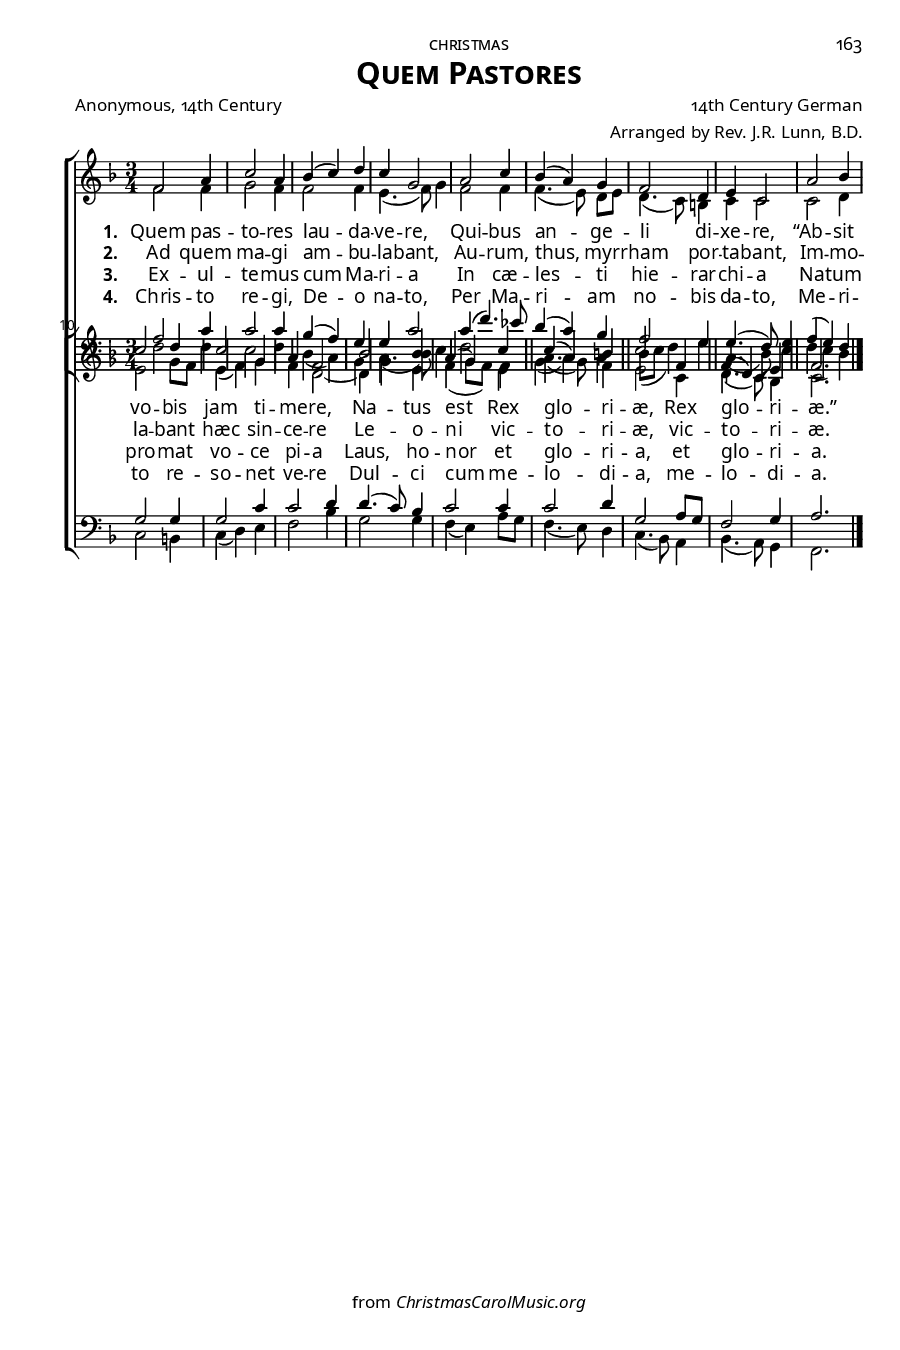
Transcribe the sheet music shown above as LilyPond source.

\version "2.14.2"
\include "util.ly"
\header {
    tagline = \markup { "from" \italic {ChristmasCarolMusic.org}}

    title = \markup{\override #'(font-name . "Garamond Premier Pro Semibold"){ \abs-fontsize #15 \smallCapsOldStyle"Quem Pastores"}}
    poet = \markup\oldStyleNum"Anonymous, 14th Century"
    composer = \markup\oldStyleNum"14th Century German"
    arranger = \markup\oldStyleNum"Arranged by Rev. J.R. Lunn, B.D."
  }
\paper {
  print-all-headers = ##f
  paper-height = 9\in
  paper-width = 6\in
  indent = 0\in
  %system-system-spacing = #'((basic-distance . 10) (padding . 0))
  system-system-spacing =
    #'((basic-distance . 0)
       (minimum-distance . 0)
       (padding . -15)
       (stretchability . 100))
  score-markup-spacing =
    #'((basic-distance . 0)
       (minimum-distance . 0)
       (padding . 0)
       (stretchability . 0))
  ragged-last-bottom = ##t
  ragged-bottom = ##f
  two-sided = ##t
  inner-margin = 0.5\in
  outer-margin = 0.25\in
  top-margin = 0.25\in
  bottom-margin = 0.25\in
  first-page-number = #163
  print-first-page-number = ##t
  headerLine = \markup{\override #'(font-name . "Garamond Premier Pro") \smallCapsOldStyle"christmas"}
  oddHeaderMarkup = \markup\fill-line{
     \override #'(font-name . "Garamond Premier Pro")\abs-fontsize #8.5
     \combine 
        \fill-line{"" \on-the-fly #print-page-number-check-first
        \oldStylePageNum""
        }
        \fill-line{\headerLine}
  }
  evenHeaderMarkup = \markup {
     \override #'(font-name . "Garamond Premier Pro")\abs-fontsize #8.5
     \combine
        \on-the-fly #print-page-number-check-first
        \oldStylePageNum""
        \fill-line{\headerLine}
  }
}
#(set-global-staff-size 15) \paper{ #(define fonts (make-pango-font-tree "GoudyOlSt BT" "Garamond Premier Pro" "Garamond Premier Pro" (/ 15 20))) }
global = {
  \key f \major
  \time 3/4
  \autoBeamOff
  \override DynamicLineSpanner #'staff-padding = #0.0
  \override DynamicLineSpanner #'Y-extent = #'(-1 . 1)
}

sopMusic = \relative c' {
  f2 a4 |
  c2 a4 |
  bes( c) d |
  c g2 |
  a2 c4 |
  
  bes( a) g |
  f2 d4 |
  e4 c2 |
  a'2 bes4 |
  c2 d4 |
  
  c2 g4 |
  a4 f2 |
  bes2 bes4 |
  a( g) c |
  c( a) b |
  c2 f,4 |
  f( d) e |
  f2. \bar "|."
}
sopWords = \lyricmode {
  
}

altoMusic = \relative c' {
  f2 f4 |
  g2 f4 |
  f2 f4 |
  e4.( f8) g4 |
  f2 f4 f4.( e8) d[ e] |
  
  d4.( c8) b4 |
  c4 c2 |
  c2 d4 |
  e2 g8[ f] |
  e4( f) g |
  f4 d2~ |
  
  d4 g e |
  f( g8[ f]) e4 |
  a4.( g8) f4 |
  e2 c4 |
  d4.( c8) bes4 |
  c2. \bar "|."
}
altoWords = \lyricmode {
  \dropLyricsIX
  \set stanza = #"1. "
  Quem pas -- to -- res lau -- da -- ve -- re,
  Qui -- bus an -- ge -- li di -- xe -- re,
  “Ab -- sit vo -- bis jam ti -- me -- 
  re,
  Na -- \unset associatedVoice
  tus est Rex glo -- ri -- æ,
  Rex glo -- ri -- æ.”
}
altoWordsII = \lyricmode {
  \dropLyricsIX
%\markup\italic
  \set stanza = #"2. "
  Ad quem ma -- gi am -- bu -- la -- bant,
  Au -- rum, thus, myr -- rham por -- ta -- bant,
  Im -- mo -- la -- bant hæc sin -- ce -- 
  re
  Le -- \unset associatedVoice
  o -- ni vic -- to -- ri -- æ,
  vic -- to -- ri -- æ.
}
altoWordsIII = \lyricmode {
  \dropLyricsIX
  \set stanza = #"3. "
  Ex -- ul -- te -- mus cum Ma -- ri -- a
  In cæ -- les -- ti hie -- rar -- chi -- a
  Na -- tum pro -- mat vo -- ce pi -- 
  a
  Laus, \unset associatedVoice
  ho -- nor et glo -- ri -- a,
  et glo -- ri -- a.
}
altoWordsIV = \lyricmode {
  \dropLyricsIX
  \set stanza = #"4. "
  Chris -- to re -- gi, De -- o na -- to,
  Per Ma -- ri -- am no -- bis da -- to,
  Me -- ri -- to re -- so -- net ve -- 
  re
  Dul -- \unset associatedVoice
  ci cum me -- lo -- di -- a,
  me -- lo -- di -- a.
}
altoWordsV = \lyricmode {
  \set stanza = #"5. "
  \set ignoreMelismata = ##t
}
altoWordsVI = \lyricmode {
  \set stanza = #"6. "
  \set ignoreMelismata = ##t
}
tenorMusic = \relative c' {
  a2 c4 |
  c2 c4 |
  bes( a) g |
  g c2 |
  c4( f4.) ees8 |
  d4( c) bes |
  
  a2 g4 |
  g4.( f8) g4 |
  a( g) f |
  g2 g4 |
  g2 c4 |
  c2 d4 |
  
  d4.( c8) bes4 |
  c2 c4 |
  c2 d4 |
  g,2 a8[ g] |
  f2 g4 |
  a2. \bar "|."
}
tenorWords = \lyricmode {

}

bassMusic = \relative c {
  f2 f4 |
  e2 f4 |
  d( c) bes |
  c4.( d8) e4 |
  f2 a,4 |
  bes( c) c |
  
  d8([ e] f4) g |
  c,4.( d8) e4 |
  f( e) d |
  c2 b4 |
  c( d) e |
  f2 bes4 |
  
  g2 g4 |
  f( e) a8[ g] |
  f4.( e8) d4 |
  c4.( bes8) a4 |
  bes4.( a8) g4 |
  f2. \bar "|."
}
bassWords = \lyricmode {

}

pianoRH = \relative c' {
  
}
pianoLH = \relative c' {
  
}

\score {
  <<
   \new ChoirStaff <<
    \new Staff = women <<
      \new Voice = "sopranos" { \voiceOne << \global \sopMusic >> }
      \new Voice = "altos" { \voiceTwo << \global \altoMusic >> }
    >>
   \new Staff = men <<
      \clef bass
      \new Voice = "tenors" { \voiceOne << \global \tenorMusic >> }
      \new Voice = "basses" { \voiceTwo << \global \bassMusic >> }
    >>
    \new Lyrics \with { alignAboveContext = #"women" \override VerticalAxisGroup #'nonstaff-relatedstaff-spacing = #'((basic-distance . 1))} \lyricsto "sopranos" \sopWords
    \new Lyrics = "altosVI"  \with { alignBelowContext = #"women" } \lyricsto "sopranos" \altoWordsVI
    \new Lyrics = "altosV"  \with { alignBelowContext = #"women" } \lyricsto "sopranos" \altoWordsV
    \new Lyrics = "altosIV"  \with { alignBelowContext = #"women" } \lyricsto "sopranos" \altoWordsIV
    \new Lyrics = "altosIII"  \with { alignBelowContext = #"women" } \lyricsto "sopranos" \altoWordsIII
    \new Lyrics = "altosII"  \with { alignBelowContext = #"women" } \lyricsto "sopranos" \altoWordsII
    \new Lyrics = "altos"  \with { alignBelowContext = #"women" \override VerticalAxisGroup #'nonstaff-relatedstaff-spacing = #'((padding . -0.5))} \lyricsto "sopranos" \altoWords
    \new Lyrics \with { alignAboveContext = #"men" \override VerticalAxisGroup #'nonstaff-relatedstaff-spacing = #'((basic-distance . 1)) } \lyricsto "tenors" \tenorWords
    \new Lyrics \with { alignBelowContext = #"men" \override VerticalAxisGroup #'nonstaff-relatedstaff-spacing = #'((basic-distance . 1)) } \lyricsto "basses" \bassWords
  >>
%    \new PianoStaff << \new Staff { \new Voice { \pianoRH } } \new Staff { \clef "bass" \pianoLH } >>
  >>
  \layout {
    \context {
      \Score
      \override SpacingSpanner #'base-shortest-duration = #(ly:make-moment 1 2)
      \override SpacingSpanner #'common-shortest-duration = #(ly:make-moment 1 2)
    }
    \context {
      % Remove all empty staves
      % \Staff \RemoveEmptyStaves \override VerticalAxisGroup #'remove-first = ##t
    }
    \context {
      \Lyrics
      \override LyricText #'X-offset = #center-on-word
    }
  }
  
  \midi {
    \tempo 4 = 120
    \set Staff.midiInstrument = "flute"
  
    \context {
      \Voice
      \remove "Dynamic_performer"
    }
  }
}
